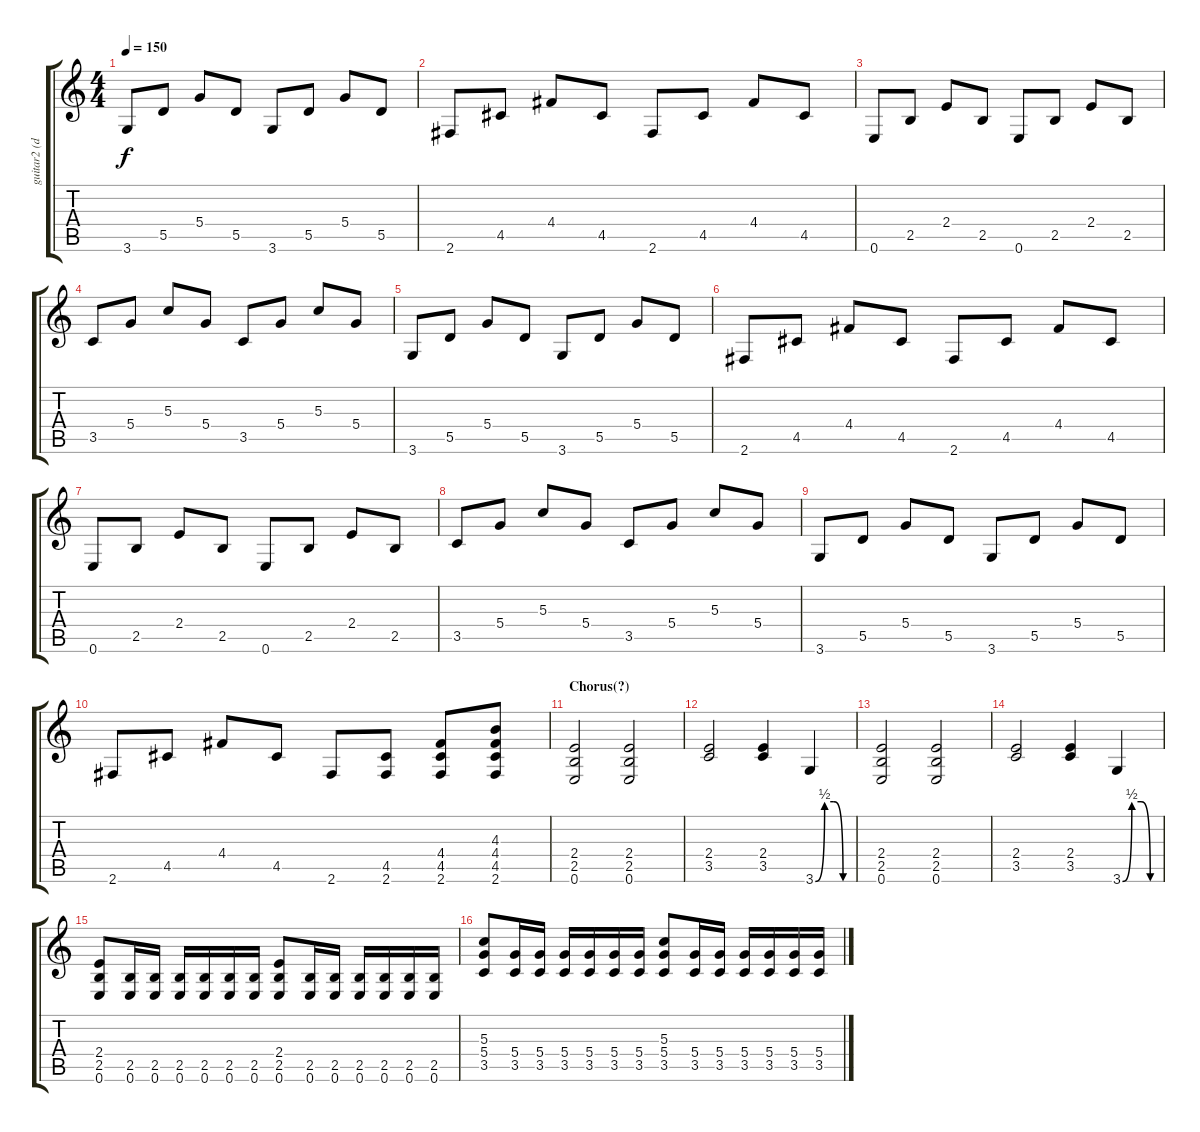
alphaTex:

\track ("guitar2 (dist.)" "guitar2 (d") {instrument distortionguitar}
\staff {score tabs}
\tuning (E4 B3 G3 D3 A2 E2) {hide}
\ts (4 4)
\tempo 150
\clef g2
\ks c
3.6.8{dy f} 5.5.8 5.4.8 5.5.8 3.6.8 5.5.8 5.4.8 5.5.8 |
2.6.8 4.5.8 4.4.8 4.5.8 2.6.8 4.5.8 4.4.8 4.5.8 |
0.6.8{volume 8} 2.5.8 2.4.8 2.5.8 0.6.8 2.5.8 2.4.8 2.5.8 |
3.5.8 5.4.8 5.3.8 5.4.8 3.5.8 5.4.8 5.3.8 5.4.8 |
3.6.8 5.5.8 5.4.8 5.5.8 3.6.8 5.5.8 5.4.8 5.5.8 |
2.6.8 4.5.8 4.4.8 4.5.8 2.6.8 4.5.8 4.4.8 4.5.8 |
0.6.8{volume 8} 2.5.8 2.4.8 2.5.8 0.6.8 2.5.8 2.4.8 2.5.8 |
3.5.8 5.4.8 5.3.8 5.4.8 3.5.8 5.4.8 5.3.8 5.4.8 |
3.6.8 5.5.8 5.4.8 5.5.8 3.6.8 5.5.8 5.4.8 5.5.8 |
2.6.8 4.5.8 4.4.8 4.5.8 2.6.8 (4.5 2.6).8 (4.4 4.5 2.6).8 (4.3 4.4 4.5 2.6).8 |
\section ("" "Chorus(?)")
(2.4 2.5 0.6).2{volume 14 instrument distortionguitar} (2.4 2.5 0.6).2 |
(2.4 3.5).2 (2.4 3.5).4 3.6{be (custom 0 0 15 2 30 2 45 0 60 0)}.4 |
(2.4 2.5 0.6).2{volume 14 instrument distortionguitar} (2.4 2.5 0.6).2 |
(2.4 3.5).2 (2.4 3.5).4 3.6{be (custom 0 0 15 2 30 2 45 0 60 0)}.4 |
(2.4 2.5 0.6).8 (2.5 0.6).16 (2.5 0.6).16 (2.5 0.6).16 (2.5 0.6).16 (2.5 0.6).16 (2.5 0.6).16 (2.4 2.5 0.6).8 (2.5 0.6).16 (2.5 0.6).16 (2.5 0.6).16 (2.5 0.6).16 (2.5 0.6).16 (2.5 0.6).16 |
(5.3 5.4 3.5).8 (5.4 3.5).16 (5.4 3.5).16 (5.4 3.5).16 (5.4 3.5).16 (5.4 3.5).16 (5.4 3.5).16 (5.3 5.4 3.5).8 (5.4 3.5).16 (5.4 3.5).16 (5.4 3.5).16 (5.4 3.5).16 (5.4 3.5).16 (5.4 3.5).16
